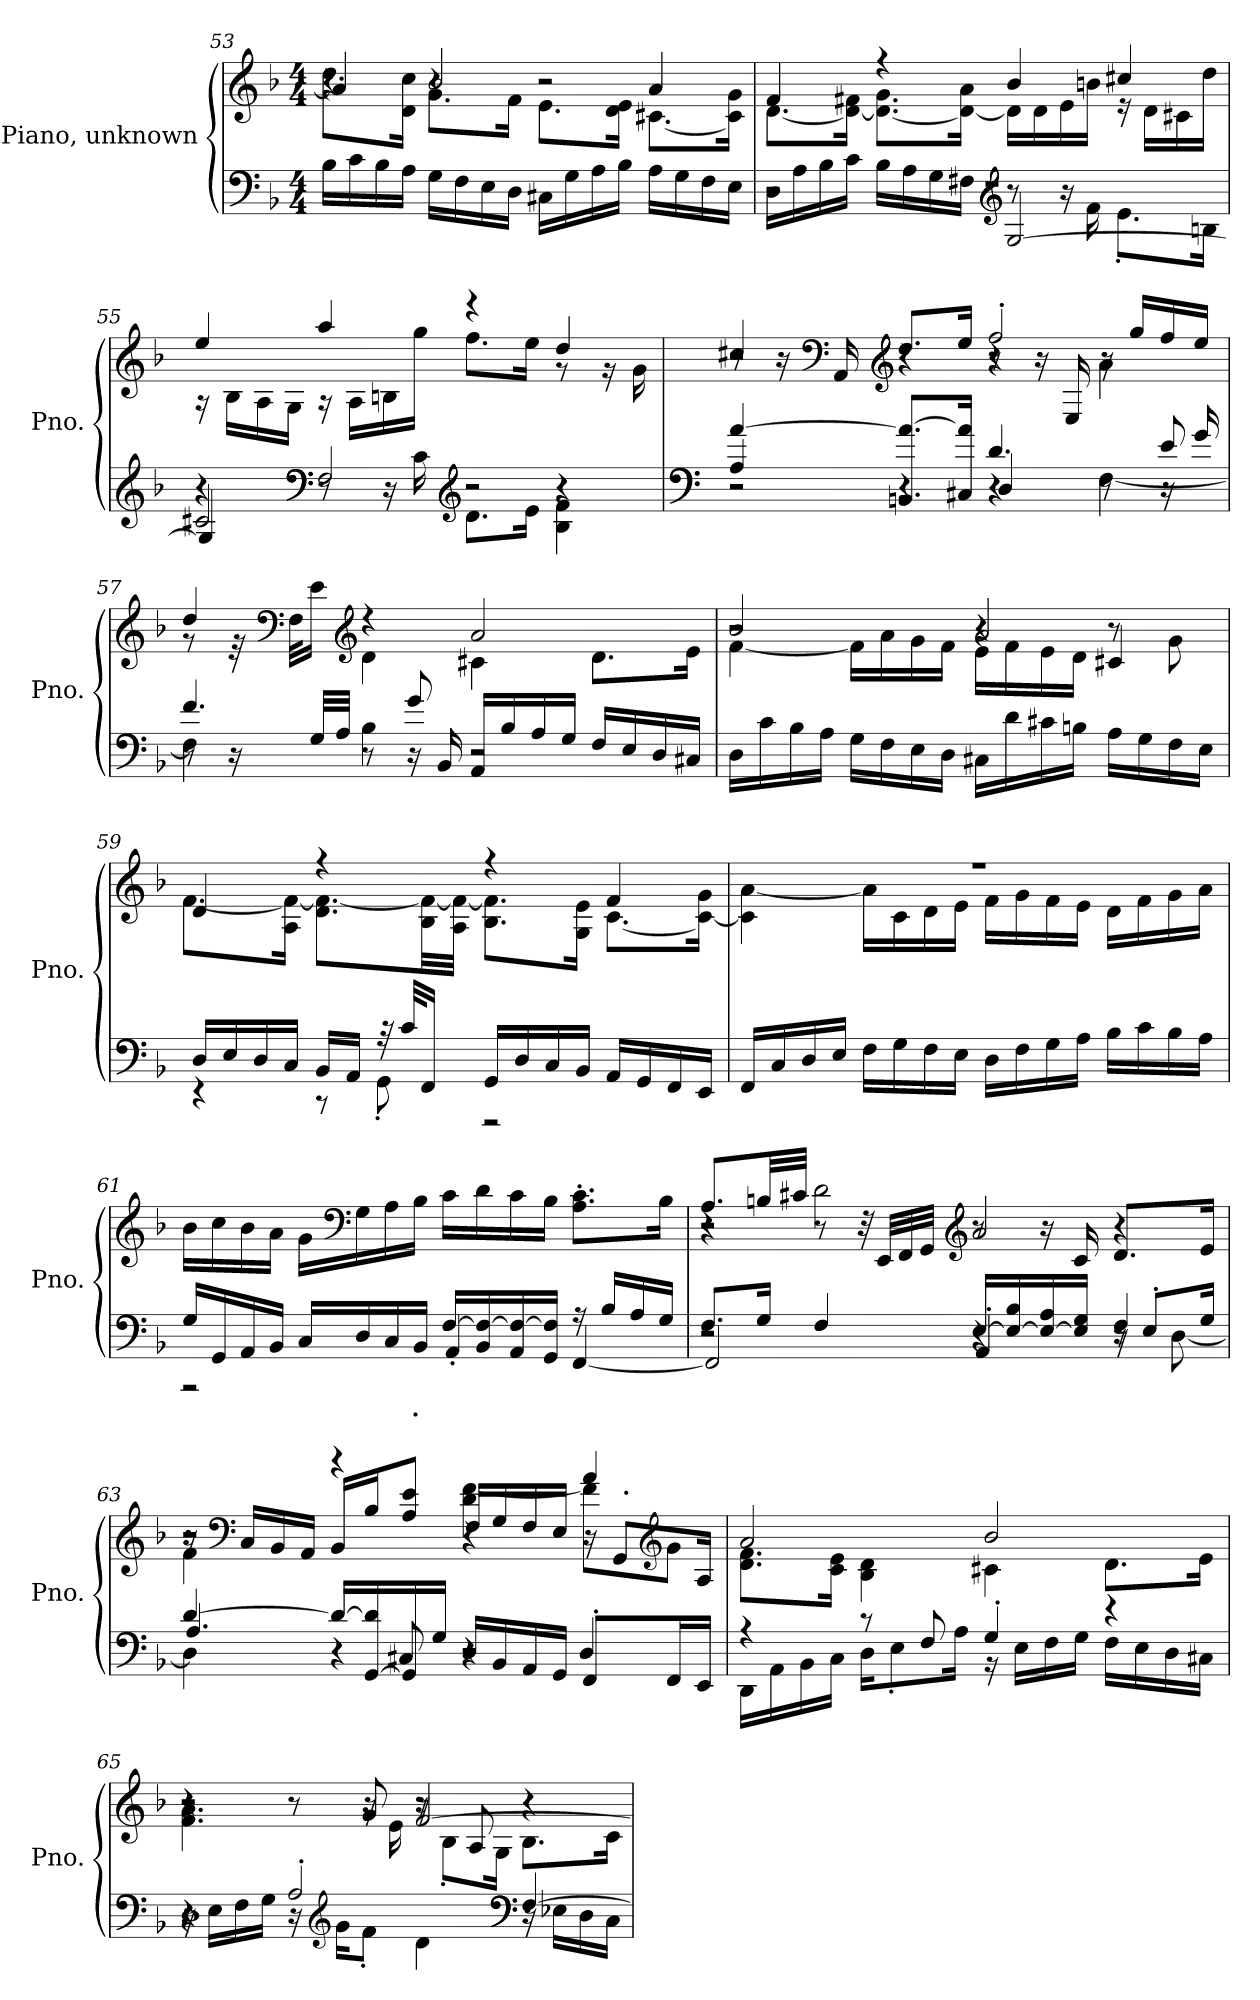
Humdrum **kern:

**kern	**kern
*part1	*part1
*staff2	*staff1
*I"Piano, unknown	*
*I'Pno.	*
*clefF4	*clefG2
*k[b-]	*k[b-]
*M4/4	*M4/4
=53	=53
*	*^
*	*	*^
16B-\LL	4r	8.dd\L	4a/]
16c\	.	.	.
16B-\	.	.	.
16A\JJ	.	16d\ 16cc\Jk	.
16G\LL	2b-/	8.g\L	4r
16F\	.	.	.
16E\	.	.	.
16D\JJ	.	16f\Jk	.
16C#X\LL	.	8.e\L	2r
16G\	.	.	.
16A\	.	.	.
16B-\JJ	.	16d\ 16e\Jk	.
16A\LL	4a/	[8.c#X\L	.
16G\	.	.	.
16F\	.	.	.
16E\JJ	.	16c#\] 16g\Jk	.
*	*	*v	*v
!!LO:LB:g=z
=54	=54	=54
*^	*	*
*	*^	*	*
1r	16D\LL	2r	4f/	[8.d\L
.	16A\	.	.	.
.	16B-\	.	.	.
.	16c\JJ	.	.	16d\_ 16f#X\Jk
.	16B-\LL	.	4r	8.d\_ 8.g\L
.	16A\	.	.	.
.	16G\	.	.	.
.	16F#X\JJ	.	.	16d\_ 16a\Jk
*clefG2	*	*	*	*
.	8r	[2G/	4b-/	16d\LL]
.	.	.	.	16d\
.	16r	.	.	16e\
.	16f\	.	.	16bn\JJ
.	8.e'\L	.	4cc#X/	16r
.	.	.	.	16d\LL
.	.	.	.	16c#X\
.	16Bn\Jk	.	.	16dd\JJ
=55	=55	=55	=55	=55
2c#X/	4r	4G/]	4ee/	16r
.	.	.	.	16B-\LL
.	.	.	.	16A\
.	.	.	.	16G\JJ
*clefF4	*	*	*	*
.	8r	2F/	4aa/	16r
.	.	.	.	16A\LL
.	16r	.	.	16Bn\
.	16c#\	.	.	16gg\JJ
*clefG2	*	*	*	*
2r	8.d\L	.	4r	8.ff\L
.	16e\Jk	.	.	16ee\Jk
.	4B-\ 4f\	4r	4dd/	8r
.	.	.	.	16r
.	.	.	.	16g\
*	*	*	*v	*v
!!LO:LB:g=z
=56	=56	=56	=56
*clefF4	*	*	*
*	*	*	*^
*	*	*	*	*^
4A/	2r	[4a/	4cc#X/	2r	8r
.	.	.	.	.	16r
*	*	*	*clefF4	*	*
.	.	.	.	.	16AA/
*	*	*	*clefG2	*	*
4r	.	8.BBn/ 8.a/_L	4r	.	8.dd/L
.	.	16C#X/ 16a/]Jk	.	.	16ee/Jk
4.d/	4r	4D/	2ff'/	4r	8r
.	.	.	.	.	16r
.	.	.	.	.	16E/
.	[4F\	8r	.	4a\	16r
.	.	.	.	.	16gg/LL
8e/	.	16r	.	.	16ff/
.	.	16g/	.	.	16ee/JJ
*	*	*	*	*v	*v
=57	=57	=57	=57	=57
4.f/	4F\]	8r	4dd/	8r
.	.	16r	.	32r
*	*	*	*clefF4	*
.	.	.	.	32F\KLL
.	.	32G/LLL	.	16e\JJ
.	.	32A/JJJ	.	.
*	*	*	*clefG2	*
.	4B-\	8r	4r	4d\
8g/	.	16r	.	.
.	.	16BB-/	.	.
2r	2r	16AA/LL	2a/	4c#X\
.	.	16B-/	.	.
.	.	16A/	.	.
.	.	16G/JJ	.	.
.	.	16F/LL	.	8.d\L
.	.	16E/	.	.
.	.	16D/	.	.
.	.	16C#X/JJ	.	16e\Jk
*v	*v	*v	*	*
!!LO:LB:g=z
=58	=58	=58
*	*	*^
16D\LL	2b-/	[4f\	2r
16c\	.	.	.
16B-\	.	.	.
16A\JJ	.	.	.
16G\LL	.	16f\LL]	.
16F\	.	16a\	.
16E\	.	16g\	.
16D\JJ	.	16f\JJ	.
16C#X\LL	2a/	16e\LL	4r
16d\	.	16f\	.
16c#X\	.	16e\	.
16Bn\JJ	.	16d\JJ	.
16A\LL	.	8r	4c#X/
16G\	.	.	.
16F\	.	8g\	.
16E\JJ	.	.	.
*	*	*v	*v
=59	=59	=59
*^	*	*
16D/LL	4r	4d/	[8.f\L
16E/	.	.	.
16D/	.	.	.
16C/JJ	.	.	16A\ 16f\_Jk
16BB-/LL	8r	4r	8.d\ 8.f\_L
16AA/JJ	.	.	.
32r	8GG'\	.	.
32c/KLL	.	.	.
16FF/JJ	.	.	32B-\ 32f\_LL
.	.	.	32A\ 32f\_JJJ
16GG/LL	2r	4r	8.B-\ 8.f\]L
16D/	.	.	.
16C/	.	.	.
16BB-/JJ	.	.	16G\ 16e\Jk
16AA/LL	.	4f/	[8.c\L
16GG/	.	.	.
16FF/	.	.	.
16EE/JJ	.	.	16c\_ 16g\Jk
*v	*v	*	*
!!LO:LB:g=z	!!
=60	=60	=60
16FF/LL	1r	4c\] [4a\
16C/	.	.
16D/	.	.
16E/JJ	.	.
16F\LL	.	16a\LL]
16G\	.	16c\
16F\	.	16d\
16E\JJ	.	16e\JJ
16D\LL	.	16f\LL
16F\	.	16g\
16G\	.	16f\
16A\JJ	.	16e\JJ
16B-\LL	.	16d\LL
16c\	.	16f\
16B-\	.	16g\
16A\JJ	.	16a\JJ
*	*v	*v
=61	=61
*^	*
16G/LL	2r	16b-\LL
16GG/	.	16cc\
16AA/	.	16b-\
16BB-/JJ	.	16a\JJ
16C/LL	.	16g\LL
*	*	*clefF4
16D/	.	16G\
16C/	.	16A\
16BB-/JJ	.	16B-\JJ
[16F/LL	4AA'/	16c\LL
16BB-/ 16F/_	.	16d\
16AA/ 16F/_	.	16c\
16GG/ 16F/]JJ	.	16B-\JJ
16r	[4FF/	8.A\' 8.c\'L
16B-/LL	.	.
16A/	.	.
16G/JJ	.	16B-\Jk
!!LO:PB:g=z
=62	=62	=62
*	*^	*^
*	*	*	*	*^
8.F/L	2r	2FF/]	2r	4r	8.A/L
16G/Jk	.	.	.	.	32Bn/LL
.	.	.	.	.	32c#X/JJJ
4F/	.	.	.	2d\	8r
.	.	.	.	.	32r
.	.	.	.	.	32EE/LLL
.	.	.	.	.	32FF/
.	.	.	.	.	32GG/JJJ
*	*	*	*clefG2	*	*
[16E/LL	4r	4AA'/	2a/	.	8r
16E/_ 16B-/	.	.	.	.	.
16E/_ 16A/	.	.	.	.	16r
16E/] 16G/JJ	.	.	.	.	16c#/
16r	8r	4F/	.	4r	8.d/L
8E'/L	.	.	.	.	.
.	[8D\	.	.	.	.
16G/Jk	.	.	.	.	16e/Jk
=63	=63	=63	=63	=63	=63
[4d/	4D\]	4.A/	2r	4f\	16r
*	*	*	*clefF4	*	*
.	.	.	.	.	16C/LL
.	.	.	.	.	16BB-/
.	.	.	.	.	16AA/JJ
16d/LL_	4r	.	.	4r	16BB-/LL
[16GG/ 16d/]	.	.	.	.	16B-/J
16GG/]	.	8C#X/	.	.	8A/' 8e/'J
16G/JJ	.	.	.	.	.
16D/LL	2r	4r	4r	4d\ [4f\	16F/LL
16BB-/	.	.	.	.	16G/
16AA/	.	.	.	.	16F/
16GG/JJ	.	.	.	.	16E/JJ
8FF'/L	.	4D/	4a/	8f\L]	16r
.	.	.	.	.	8GG'/L
*	*	*	*clefG2	*	*
16FF/L	.	.	.	8g\J	.
16EE/JJ	.	.	.	.	16A/Jk
*	*v	*v	*	*	*
*	*	*	*v	*v
!!LO:LB:g=z
=64	=64	=64	=64
4r	16DD\LL	2a/	8.d\ 8.f\L
.	16AA\	.	.
.	16BB-\	.	.
.	16C\JJ	.	16c\ 16e\Jk
8r	16D\KL	.	4B-\ 4d\
.	8E'\	.	.
8F/	.	.	.
.	16A\Jk	.	.
4G'/	16r	2b-/	4c#X\
.	16E\LL	.	.
.	16F\	.	.
.	16G\JJ	.	.
4r	16F\LL	.	8.d\L
.	16E\	.	.
.	16D\	.	.
.	16C#X\JJ	.	16e\Jk
=65	=65	=65	=65
*	*^	*	*^
4r	16r	1D	4r	4.f\ 4.a\	2r
.	16E\LL	.	.	.	.
.	16F\	.	.	.	.
.	16G\JJ	.	.	.	.
2A'/	16r	.	8r	.	.
*clefG2	*	*	*	*	*
.	16g\KL	.	.	.	.
.	8f'\J	.	8g/	16r	.
.	.	.	.	16e\	.
.	4d\	.	[2f/	16r	8r
.	.	.	.	8B-'\L	.
.	.	.	.	.	8A/
.	.	.	.	16G\Jk	.
*clefF4	*	*	*	*	*
[4F/	16r	.	.	8.B-\L	4r
.	16E-X\LL	.	.	.	.
.	16D\	.	.	.	.
.	16C\JJ	.	.	16c\Jk	.
*v	*v	*v	*	*	*
*	*v	*v	*v
=	=
*-	*-
